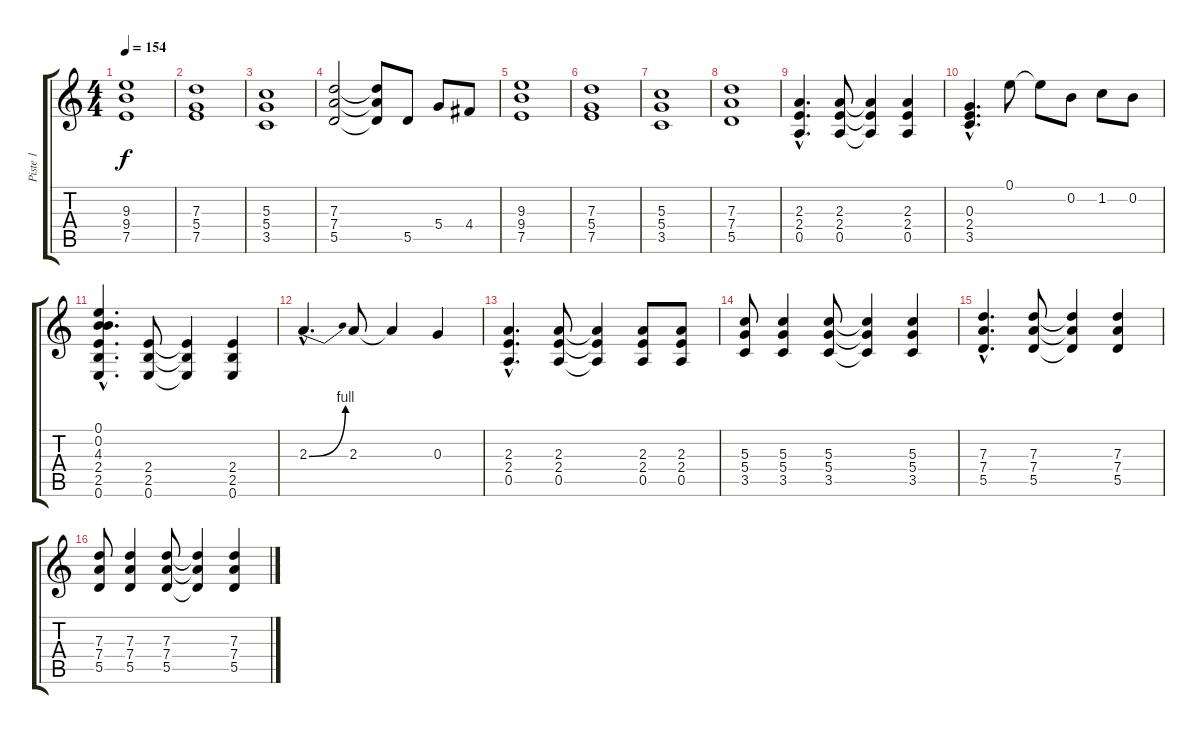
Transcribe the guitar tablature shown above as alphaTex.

\track ("Piste 1" "Piste 1") {instrument distortionguitar}
\staff {score tabs}
\tuning (E4 B3 G3 D3 A2 E2) {hide}
\ts (4 4)
\tempo 154
\clef g2
\ks c
(9.3 9.4 7.5).1{dy f} |
(7.3 5.4 7.5).1 |
(5.3 5.4 3.5).1 |
(7.3 7.4 5.5).2 (7.3{t} 7.4{t} 5.5{t}).8 5.5.8 5.4.8 4.4.8 |
(9.3 9.4 7.5).1 |
(7.3 5.4 7.5).1 |
(5.3 5.4 3.5).1 |
(7.3 7.4 5.5).1 |
(2.3{hac} 2.4{hac} 0.5{hac}).4{d} (2.3 2.4 0.5).8 (2.3{t} 2.4{t} 0.5{t}).4 (2.3 2.4 0.5).4 |
(0.3{hac} 2.4{hac} 3.5{hac}).4{d} 0.1.8 0.1{t}.8 0.2.8 1.2.8 0.2.8 |
(0.1{hac} 0.2{hac} 4.3{hac} 2.4{hac} 2.5{hac} 0.6{hac}).4{d} (2.4 2.5 0.6).8 (2.4{t} 2.5{t} 0.6{t}).4 (2.4 2.5 0.6).4 |
2.3{be (bend 0 0 60 4) hac}.4{d} 2.3.8 2.3{t}.4 0.3.4 |
(2.3{hac} 2.4{hac} 0.5{hac}).4{d} (2.3 2.4 0.5).8 (2.3{t} 2.4{t} 0.5{t}).4 (2.3 2.4 0.5).8 (2.3 2.4 0.5).8 |
(5.3 5.4 3.5).8 (5.3 5.4 3.5).4 (5.3 5.4 3.5).8 (5.3{t} 5.4{t} 3.5{t}).4 (5.3 5.4 3.5).4 |
(7.3{hac} 7.4{hac} 5.5{hac}).4{d} (7.3 7.4 5.5).8 (7.3{t} 7.4{t} 5.5{t}).4 (7.3 7.4 5.5).4 |
(7.3 7.4 5.5).8 (7.3 7.4 5.5).4 (7.3 7.4 5.5).8 (7.3{t} 7.4{t} 5.5{t}).4 (7.3 7.4 5.5).4
